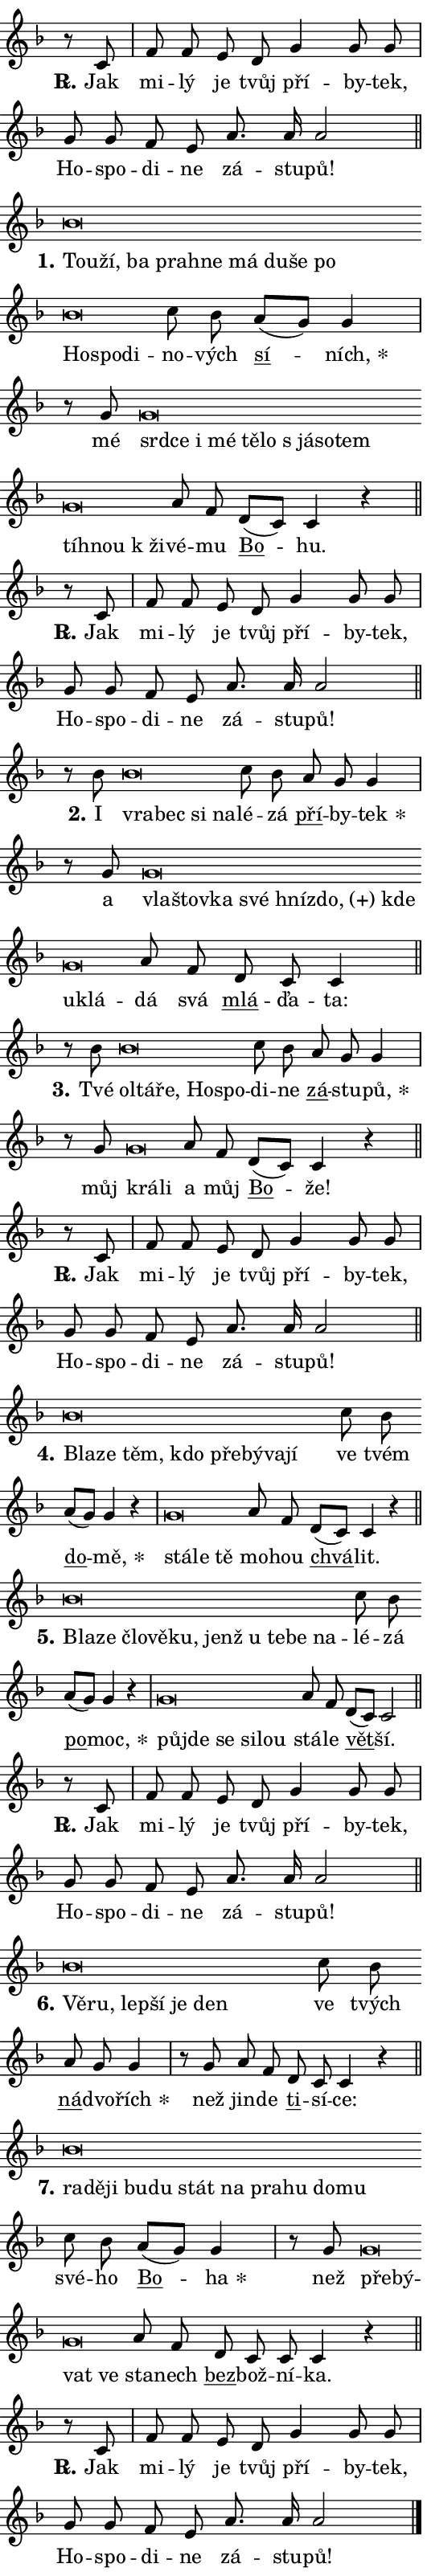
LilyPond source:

\version "2.24.0"
\header { tagline = "" }
\paper {
  indent = 0\cm
  top-margin = 0\cm
  right-margin = 0.13\cm % to fit lyric hyphens
  bottom-margin = 0\cm
  left-margin = 0\cm
  paper-width = 9\cm
  page-breaking = #ly:one-page-breaking
  system-system-spacing.basic-distance = #11
  score-system-spacing.basic-distance = #11
  ragged-last = ##f
}


%% Author: Thomas Morley
%% https://lists.gnu.org/archive/html/lilypond-user/2020-05/msg00002.html
#(define (line-position grob)
"Returns position of @var[grob} in current system:
   @code{'start}, if at first time-step
   @code{'end}, if at last time-step
   @code{'middle} otherwise
"
  (let* ((col (ly:item-get-column grob))
         (ln (ly:grob-object col 'left-neighbor))
         (rn (ly:grob-object col 'right-neighbor))
         (col-to-check-left (if (ly:grob? ln) ln col))
         (col-to-check-right (if (ly:grob? rn) rn col))
         (break-dir-left
           (and
             (ly:grob-property col-to-check-left 'non-musical #f)
             (ly:item-break-dir col-to-check-left)))
         (break-dir-right
           (and
             (ly:grob-property col-to-check-right 'non-musical #f)
             (ly:item-break-dir col-to-check-right))))
        (cond ((eqv? 1 break-dir-left) 'start)
              ((eqv? -1 break-dir-right) 'end)
              (else 'middle))))

#(define (tranparent-at-line-position vctor)
  (lambda (grob)
  "Relying on @code{line-position} select the relevant enry from @var{vctor}.
Used to determine transparency,"
    (case (line-position grob)
      ((end) (not (vector-ref vctor 0)))
      ((middle) (not (vector-ref vctor 1)))
      ((start) (not (vector-ref vctor 2))))))

noteHeadBreakVisibility =
#(define-music-function (break-visibility)(vector?)
"Makes @code{NoteHead}s transparent relying on @var{break-visibility}"
#{
  \override NoteHead.transparent =
    #(tranparent-at-line-position break-visibility)
#})

#(define delete-ledgers-for-transparent-note-heads
  (lambda (grob)
    "Reads whether a @code{NoteHead} is transparent.
If so this @code{NoteHead} is removed from @code{'note-heads} from
@var{grob}, which is supposed to be @code{LedgerLineSpanner}.
As a result ledgers are not printed for this @code{NoteHead}"
    (let* ((nhds-array (ly:grob-object grob 'note-heads))
           (nhds-list
             (if (ly:grob-array? nhds-array)
                 (ly:grob-array->list nhds-array)
                 '()))
           ;; Relies on the transparent-property being done before
           ;; Staff.LedgerLineSpanner.after-line-breaking is executed.
           ;; This is fragile ...
           (to-keep
             (remove
               (lambda (nhd)
                 (ly:grob-property nhd 'transparent #f))
               nhds-list)))
      ;; TODO find a better method to iterate over grob-arrays, similiar
      ;; to filter/remove etc for lists
      ;; For now rebuilt from scratch
      (set! (ly:grob-object grob 'note-heads)  '())
      (for-each
        (lambda (nhd)
          (ly:pointer-group-interface::add-grob grob 'note-heads nhd))
        to-keep))))

squashNotes = {
  \override NoteHead.X-extent = #'(-0.2 . 0.2)
  \override NoteHead.Y-extent = #'(-0.75 . 0)
  \override NoteHead.stencil =
    #(lambda (grob)
       (let ((pos (ly:grob-property grob 'staff-position)))
         (begin
           (if (< pos -7) (display "ERROR: Lower brevis then expected\n") (display ""))
           (if (<= pos -6) ly:text-interface::print ly:note-head::print))))
}
unSquashNotes = {
  \revert NoteHead.X-extent
  \revert NoteHead.Y-extent
  \revert NoteHead.stencil
}

hideNotes = \noteHeadBreakVisibility #begin-of-line-visible
unHideNotes = \noteHeadBreakVisibility #all-visible

% work-around for resetting accidentals
% https://lilypond.org/doc/v2.23/Documentation/notation/displaying-rhythms#unmetered-music
cadenzaMeasure = {
  \cadenzaOff
  \partial 1024 s1024
  \cadenzaOn
}

#(define-markup-command (accent layout props text) (markup?)
  "Underline accented syllable"
  (interpret-markup layout props
    #{\markup \override #'(offset . 4.3) \underline { #text }#}))

responsum = \markup \concat {
  "R" \hspace #-1.05 \path #0.1 #'((moveto 0 0.07) (lineto 0.9 0.8)) \hspace #0.05 "."
}

spaceSize = #0.6828661417322834 % exact space size for TeX Gyre Schola

\layout {
  \context {
    \Staff
    \remove "Time_signature_engraver"
    \override LedgerLineSpanner.after-line-breaking = #delete-ledgers-for-transparent-note-heads
  }
  \context {
    \Lyrics {
      \override LyricSpace.minimum-distance = \spaceSize
      \override LyricText.font-name = #"TeX Gyre Schola"
      \override LyricText.font-size = 1
      \override StanzaNumber.font-name = #"TeX Gyre Schola Bold"
      \override StanzaNumber.font-size = 1
    }
  }
  \context {
    \Score 
    \override NoteHead.text =
      #(lambda (grob) 
        (let ((pos (ly:grob-property grob 'staff-position)))
          #{\markup {
            \combine
              \halign #-0.55 \raise #(if (= pos -6) 0 0.5) \override #'(thickness . 2) \draw-line #'(3.2 . 0)
              \musicglyph "noteheads.sM1"
          }#}))
  }
}

% magnetic-lyrics.ily
%
%   written by
%     Jean Abou Samra <jean@abou-samra.fr>
%     Werner Lemberg <wl@gnu.org>
%
%   adapted by
%     Jiri Hon <jiri.hon@gmail.com>
%
% Version 2022-Apr-15

% https://www.mail-archive.com/lilypond-user@gnu.org/msg149350.html

#(define (Left_hyphen_pointer_engraver context)
   "Collect syllable-hyphen-syllable occurrences in lyrics and store
them in properties.  This engraver only looks to the left.  For
example, if the lyrics input is @code{foo -- bar}, it does the
following.

@itemize @bullet
@item
Set the @code{text} property of the @code{LyricHyphen} grob between
@q{foo} and @q{bar} to @code{foo}.

@item
Set the @code{left-hyphen} property of the @code{LyricText} grob with
text @q{foo} to the @code{LyricHyphen} grob between @q{foo} and
@q{bar}.
@end itemize

Use this auxiliary engraver in combination with the
@code{lyric-@/text::@/apply-@/magnetic-@/offset!} hook."
   (let ((hyphen #f)
         (text #f))
     (make-engraver
      (acknowledgers
       ((lyric-syllable-interface engraver grob source-engraver)
        (set! text grob)))
      (end-acknowledgers
       ((lyric-hyphen-interface engraver grob source-engraver)
        ;(when (not (grob::has-interface grob 'lyric-space-interface))
          (set! hyphen grob)));)
      ((stop-translation-timestep engraver)
       (when (and text hyphen)
         (ly:grob-set-object! text 'left-hyphen hyphen))
       (set! text #f)
       (set! hyphen #f)))))

#(define (lyric-text::apply-magnetic-offset! grob)
   "If the space between two syllables is less than the value in
property @code{LyricText@/.details@/.squash-threshold}, move the right
syllable to the left so that it gets concatenated with the left
syllable.

Use this function as a hook for
@code{LyricText@/.after-@/line-@/breaking} if the
@code{Left_@/hyphen_@/pointer_@/engraver} is active."
   (let ((hyphen (ly:grob-object grob 'left-hyphen #f)))
     (when hyphen
       (let ((left-text (ly:spanner-bound hyphen LEFT)))
         (when (grob::has-interface left-text 'lyric-syllable-interface)
           (let* ((common (ly:grob-common-refpoint grob left-text X))
                  (this-x-ext (ly:grob-extent grob common X))
                  (left-x-ext
                   (begin
                     ;; Trigger magnetism for left-text.
                     (ly:grob-property left-text 'after-line-breaking)
                     (ly:grob-extent left-text common X)))
                  ;; `delta` is the gap width between two syllables.
                  (delta (- (interval-start this-x-ext)
                            (interval-end left-x-ext)))
                  (details (ly:grob-property grob 'details))
                  (threshold (assoc-get 'squash-threshold details 0.2)))
             (when (< delta threshold)
               (let* (;; We have to manipulate the input text so that
                      ;; ligatures crossing syllable boundaries are not
                      ;; disabled.  For languages based on the Latin
                      ;; script this is essentially a beautification.
                      ;; However, for non-Western scripts it can be a
                      ;; necessity.
                      (lt (ly:grob-property left-text 'text))
                      (rt (ly:grob-property grob 'text))
                      (is-space (grob::has-interface hyphen 'lyric-space-interface))
                      (space (if is-space " " ""))
                      (extra-delta (if is-space spaceSize 0))
                      ;; Append new syllable.
                      (ltrt-space (if (and (string? lt) (string? rt))
                                (string-append lt space rt)
                                (make-concat-markup (list lt space rt))))
                      ;; Right-align `ltrt` to the right side.
                      (ltrt-space-markup (grob-interpret-markup
                               grob
                               (make-translate-markup
                                (cons (interval-length this-x-ext) 0)
                                (make-right-align-markup ltrt-space)))))
                 (begin
                   ;; Don't print `left-text`.
                   (ly:grob-set-property! left-text 'stencil #f)
                   ;; Set text and stencil (which holds all collected
                   ;; syllables so far) and shift it to the left.
                   (ly:grob-set-property! grob 'text ltrt-space)
                   (ly:grob-set-property! grob 'stencil ltrt-space-markup)
                   (ly:grob-translate-axis! grob (- (- delta extra-delta)) X))))))))))


#(define (lyric-hyphen::displace-bounds-first grob)
   ;; Make very sure this callback isn't triggered too early.
   (let ((left (ly:spanner-bound grob LEFT))
         (right (ly:spanner-bound grob RIGHT)))
     (ly:grob-property left 'after-line-breaking)
     (ly:grob-property right 'after-line-breaking)
     (ly:lyric-hyphen::print grob)))

squashThreshold = #0.4

\layout {
  \context {
    \Lyrics
    \consists #Left_hyphen_pointer_engraver
    \override LyricText.after-line-breaking =
      #lyric-text::apply-magnetic-offset!
    \override LyricHyphen.stencil = #lyric-hyphen::displace-bounds-first
    \override LyricText.details.squash-threshold = \squashThreshold
    \override LyricHyphen.minimum-distance = 0
    \override LyricHyphen.minimum-length = \squashThreshold
  }
}

squashText = \override LyricText.details.squash-threshold = 9999
unSquashText = \override LyricText.details.squash-threshold = \squashThreshold

leftText = \override LyricText.self-alignment-X = #LEFT
unLeftText = \revert LyricText.self-alignment-X

starOffset = #(lambda (grob) 
                (let ((x_offset (ly:self-alignment-interface::aligned-on-x-parent grob)))
                  (if (= x_offset 0) 0 (+ x_offset 1.2))))

star = #(define-music-function (syllable)(string?)
"Append star separator at the end of a syllable"
#{
  \once \override LyricText.X-offset = #starOffset
  \lyricmode { \markup {
    #syllable
    \override #'((font-name . "TeX Gyre Schola Bold")) \hspace #0.2 \lower #0.65 \larger "*"
  } }
#})

starAccent = #(define-music-function (syllable)(string?)
"Append star separator at the end of a syllable and make accent"
#{
  \once \override LyricText.X-offset = #starOffset
  \lyricmode { \markup {
    \accent #syllable
    \override #'((font-name . "TeX Gyre Schola Bold")) \hspace #0.2 \lower #0.65 \larger "*"
  } }
#})

breath = #(define-music-function (syllable)(string?)
"Append breathing indicator at the end of a syllable"
#{
  \lyricmode { \markup { #syllable "+" } }
#})

optionalBreath = #(define-music-function (syllable)(string?)
"Append optional breathing indicator at the end of a syllable"
#{
  \lyricmode { \markup { #syllable "(+)" } }
#})


\score {
    <<
        \new Voice = "melody" { \cadenzaOn \key f \major \relative { r8 c' \cadenzaMeasure \bar "|" f f e d \bar "" g4 g8 g \cadenzaMeasure \bar "|" g g f e \bar "" a8. a16 a2 \cadenzaMeasure \bar "||" \break } }
        \new Lyrics \lyricsto "melody" { \lyricmode { \set stanza = \responsum
Jak mi -- lý je tvůj pří -- by -- tek, Ho -- spo -- di -- ne zá -- stu -- pů! } }
    >>
    \layout {}
}

\score {
    <<
        \new Voice = "melody" { \cadenzaOn \key f \major \relative { \squashNotes bes'\breve*1/16 \hideNotes \breve*1/16 \bar "" \breve*1/16 \bar "" \breve*1/16 \bar "" \breve*1/16 \bar "" \breve*1/16 \bar "" \breve*1/16 \bar "" \breve*1/16 \bar "" \breve*1/16 \bar "" \breve*1/16 \bar "" \breve*1/16 \breve*1/16 \bar "" \unHideNotes \unSquashNotes c8 bes \bar "" a[( g)] g4 \cadenzaMeasure \bar "|" r8 g8 \squashNotes g\breve*1/16 \hideNotes \breve*1/16 \bar "" \breve*1/16 \bar "" \breve*1/16 \bar "" \breve*1/16 \bar "" \breve*1/16 \bar "" \breve*1/16 \bar "" \breve*1/16 \bar "" \breve*1/16 \bar "" \breve*1/16 \bar "" \breve*1/16 \breve*1/16 \bar "" \unHideNotes \unSquashNotes a8 f \bar "" d[( c)] c4 r \cadenzaMeasure \bar "||" \break } }
        \new Lyrics \lyricsto "melody" { \lyricmode { \set stanza = "1."
\leftText Tou -- \squashText ží, ba pra -- hne má du -- še po Ho -- spo -- di -- \unLeftText \unSquashText no -- vých \markup \accent sí -- \star ních, mé \leftText srd -- \squashText ce i mé tě -- lo "s já" -- so -- tem tíh -- nou "k ži" -- \unLeftText \unSquashText vé -- mu \markup \accent Bo -- hu. } }
    >>
    \layout {}
}

\score {
    <<
        \new Voice = "melody" { \cadenzaOn \key f \major \relative { r8 c' \cadenzaMeasure \bar "|" f f e d \bar "" g4 g8 g \cadenzaMeasure \bar "|" g g f e \bar "" a8. a16 a2 \cadenzaMeasure \bar "||" \break } }
        \new Lyrics \lyricsto "melody" { \lyricmode { \set stanza = \responsum
Jak mi -- lý je tvůj pří -- by -- tek, Ho -- spo -- di -- ne zá -- stu -- pů! } }
    >>
    \layout {}
}

\score {
    <<
        \new Voice = "melody" { \cadenzaOn \key f \major \relative { r8 bes'8 \squashNotes bes\breve*1/16 \hideNotes \breve*1/16 \bar "" \breve*1/16 \breve*1/16 \bar "" \unHideNotes \unSquashNotes c8 bes \bar "" a g g4 \cadenzaMeasure \bar "|" r8 g8 \squashNotes g\breve*1/16 \hideNotes \breve*1/16 \bar "" \breve*1/16 \bar "" \breve*1/16 \bar "" \breve*1/16 \bar "" \breve*1/16 \bar "" \breve*1/16 \bar "" \breve*1/16 \breve*1/16 \bar "" \unHideNotes \unSquashNotes a8 f \bar "" d c c4 \cadenzaMeasure \bar "||" \break } }
        \new Lyrics \lyricsto "melody" { \lyricmode { \set stanza = "2."
I \leftText vra -- \squashText bec si na -- \unLeftText \unSquashText lé -- zá \markup \accent pří -- by -- \star tek a \leftText vla -- \squashText štov -- ka své hníz -- \optionalBreath do, kde u -- klá -- \unLeftText \unSquashText dá svá \markup \accent mlá -- ďa -- ta: } }
    >>
    \layout {}
}

\score {
    <<
        \new Voice = "melody" { \cadenzaOn \key f \major \relative { r8 bes'8 \squashNotes bes\breve*1/16 \hideNotes \breve*1/16 \bar "" \breve*1/16 \bar "" \breve*1/16 \breve*1/16 \bar "" \unHideNotes \unSquashNotes c8 bes \bar "" a g g4 \cadenzaMeasure \bar "|" r8 g8 \squashNotes g\breve*1/16 \hideNotes \breve*1/16 \bar "" \unHideNotes \unSquashNotes a8 f \bar "" d[( c)] c4 r \cadenzaMeasure \bar "||" \break } }
        \new Lyrics \lyricsto "melody" { \lyricmode { \set stanza = "3."
Tvé \leftText ol -- \squashText tá -- ře, Ho -- spo -- \unLeftText \unSquashText di -- ne \markup \accent zá -- stu -- \star pů, můj \leftText krá -- \squashText li \unLeftText \unSquashText a můj \markup \accent Bo -- že! } }
    >>
    \layout {}
}

\score {
    <<
        \new Voice = "melody" { \cadenzaOn \key f \major \relative { r8 c' \cadenzaMeasure \bar "|" f f e d \bar "" g4 g8 g \cadenzaMeasure \bar "|" g g f e \bar "" a8. a16 a2 \cadenzaMeasure \bar "||" \break } }
        \new Lyrics \lyricsto "melody" { \lyricmode { \set stanza = \responsum
Jak mi -- lý je tvůj pří -- by -- tek, Ho -- spo -- di -- ne zá -- stu -- pů! } }
    >>
    \layout {}
}

\score {
    <<
        \new Voice = "melody" { \cadenzaOn \key f \major \relative { \squashNotes bes'\breve*1/16 \hideNotes \breve*1/16 \bar "" \breve*1/16 \bar "" \breve*1/16 \bar "" \breve*1/16 \bar "" \breve*1/16 \bar "" \breve*1/16 \breve*1/16 \bar "" \unHideNotes \unSquashNotes c8 bes \bar "" a[( g)] g4 r \cadenzaMeasure \bar "|" \squashNotes g\breve*1/16 \hideNotes \breve*1/16 \breve*1/16 \bar "" \unHideNotes \unSquashNotes a8 f \bar "" d[( c)] c4 r \cadenzaMeasure \bar "||" \break } }
        \new Lyrics \lyricsto "melody" { \lyricmode { \set stanza = "4."
\leftText Bla -- \squashText ze těm, kdo pře -- bý -- va -- jí \unLeftText \unSquashText ve tvém \markup \accent do -- \star mě, \leftText stá -- \squashText le tě \unLeftText \unSquashText mo -- hou \markup \accent chvá -- lit. } }
    >>
    \layout {}
}

\score {
    <<
        \new Voice = "melody" { \cadenzaOn \key f \major \relative { \squashNotes bes'\breve*1/16 \hideNotes \breve*1/16 \bar "" \breve*1/16 \bar "" \breve*1/16 \bar "" \breve*1/16 \bar "" \breve*1/16 \bar "" \breve*1/16 \bar "" \breve*1/16 \bar "" \breve*1/16 \breve*1/16 \bar "" \unHideNotes \unSquashNotes c8 bes \bar "" a[( g)] g4 r \cadenzaMeasure \bar "|" \squashNotes g\breve*1/16 \hideNotes \breve*1/16 \bar "" \breve*1/16 \bar "" \breve*1/16 \breve*1/16 \bar "" \unHideNotes \unSquashNotes a8 f \bar "" d[( c)] c2 \cadenzaMeasure \bar "||" \break } }
        \new Lyrics \lyricsto "melody" { \lyricmode { \set stanza = "5."
\leftText Bla -- \squashText ze člo -- vě -- ku, jenž u te -- be na -- \unLeftText \unSquashText lé -- zá \markup \accent po -- \star moc, \leftText půj -- \squashText de se si -- lou \unLeftText \unSquashText stá -- le \markup \accent vět -- ší. } }
    >>
    \layout {}
}

\score {
    <<
        \new Voice = "melody" { \cadenzaOn \key f \major \relative { r8 c' \cadenzaMeasure \bar "|" f f e d \bar "" g4 g8 g \cadenzaMeasure \bar "|" g g f e \bar "" a8. a16 a2 \cadenzaMeasure \bar "||" \break } }
        \new Lyrics \lyricsto "melody" { \lyricmode { \set stanza = \responsum
Jak mi -- lý je tvůj pří -- by -- tek, Ho -- spo -- di -- ne zá -- stu -- pů! } }
    >>
    \layout {}
}

\score {
    <<
        \new Voice = "melody" { \cadenzaOn \key f \major \relative { \squashNotes bes'\breve*1/16 \hideNotes \breve*1/16 \bar "" \breve*1/16 \bar "" \breve*1/16 \bar "" \breve*1/16 \breve*1/16 \bar "" \unHideNotes \unSquashNotes c8 bes \bar "" a g g4 \cadenzaMeasure \bar "|" r8 g8 a8 f \bar "" d c c4 r \cadenzaMeasure \bar "||" \break } }
        \new Lyrics \lyricsto "melody" { \lyricmode { \set stanza = "6."
\leftText Vě -- \squashText ru, lep -- ší je den \unLeftText \unSquashText ve tvých \markup \accent ná -- dvo -- \star řích než jin -- de \markup \accent ti -- sí -- ce: } }
    >>
    \layout {}
}

\score {
    <<
        \new Voice = "melody" { \cadenzaOn \key f \major \relative { \squashNotes bes'\breve*1/16 \hideNotes \breve*1/16 \bar "" \breve*1/16 \bar "" \breve*1/16 \bar "" \breve*1/16 \bar "" \breve*1/16 \bar "" \breve*1/16 \bar "" \breve*1/16 \bar "" \breve*1/16 \bar "" \breve*1/16 \breve*1/16 \bar "" \unHideNotes \unSquashNotes c8 bes \bar "" a[( g)] g4 \cadenzaMeasure \bar "|" r8 g8 \squashNotes g\breve*1/16 \hideNotes \breve*1/16 \bar "" \breve*1/16 \breve*1/16 \bar "" \unHideNotes \unSquashNotes a8 f \bar "" d c c c4 r \cadenzaMeasure \bar "||" \break } }
        \new Lyrics \lyricsto "melody" { \lyricmode { \set stanza = "7."
\leftText ra -- \squashText dě -- ji bu -- du stát na pra -- hu do -- mu \unLeftText \unSquashText své -- ho \markup \accent Bo -- \star ha než \leftText pře -- \squashText bý -- vat ve \unLeftText \unSquashText sta -- nech \markup \accent bez -- bož -- ní -- ka. } }
    >>
    \layout {}
}

\score {
    <<
        \new Voice = "melody" { \cadenzaOn \key f \major \relative { r8 c' \cadenzaMeasure \bar "|" f f e d \bar "" g4 g8 g \cadenzaMeasure \bar "|" g g f e \bar "" a8. a16 a2 \cadenzaMeasure \bar "||" \break } \bar "|." }
        \new Lyrics \lyricsto "melody" { \lyricmode { \set stanza = \responsum
Jak mi -- lý je tvůj pří -- by -- tek, Ho -- spo -- di -- ne zá -- stu -- pů! } }
    >>
    \layout {}
}
